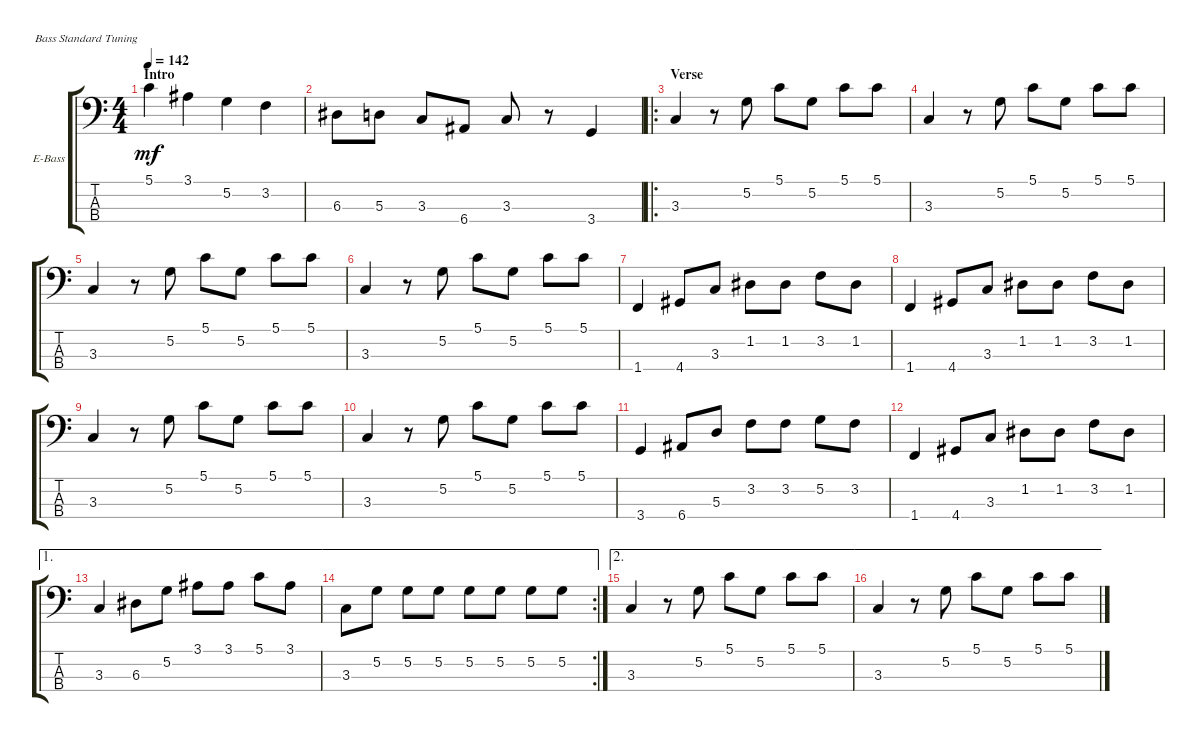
\defaultSystemsLayout 4
\bracketExtendMode groupsimilarinstruments
\firstSystemTrackNameOrientation horizontal
\otherSystemsTrackNameOrientation horizontal
\track ("Electric Bass" "E-Bass") {instrument electricbassfinger}
\staff {score tabs}
\tuning (G2 D2 A1 E1)
\ts (4 4)
\section ("" "Intro")
\tempo 142
\clef f4
\scale
0.49435
\ks c
5.1.4{dy mf instrument electricbassfinger} 3.1.4 5.2.4 3.2.4 |
\scale
0.50565 6.3.8 5.3.8 3.3.8 6.4.8 3.3.8 r.8 3.4.4 |
\ro
\section ("" "Verse")
\scale
0.519231 3.3.4 r.8 5.2.8 5.1.8 5.2.8 5.1.8 5.1.8 |
\scale
0.480769 3.3.4 r.8 5.2.8 5.1.8 5.2.8 5.1.8 5.1.8 |
\scale
0.5 3.3.4 r.8 5.2.8 5.1.8 5.2.8 5.1.8 5.1.8 |
\scale
0.5 3.3.4 r.8 5.2.8 5.1.8 5.2.8 5.1.8 5.1.8 |
\scale
0.5 1.4.4 4.4.8 3.3.8 1.2.8 1.2.8 3.2.8 1.2.8 |
\scale
0.5 1.4.4 4.4.8 3.3.8 1.2.8 1.2.8 3.2.8 1.2.8 |
\scale
0.5 3.3.4 r.8 5.2.8 5.1.8 5.2.8 5.1.8 5.1.8 |
\scale
0.5 3.3.4 r.8 5.2.8 5.1.8 5.2.8 5.1.8 5.1.8 |
\scale
0.5 3.4.4 6.4.8 5.3.8 3.2.8 3.2.8 5.2.8 3.2.8 |
\scale
0.5 1.4.4 4.4.8 3.3.8 1.2.8 1.2.8 3.2.8 1.2.8 |
\ae 1
\scale
0.476923 3.3.4 6.3.8 5.2.8 3.1.8 3.1.8 5.1.8 3.1.8 |
\ae 1
\rc 2
\scale
0.523077 3.3.8 5.2.8 5.2.8 5.2.8 5.2.8 5.2.8 5.2.8 5.2.8 |
\ae 2
\scale
0.5 3.3.4 r.8 5.2.8 5.1.8 5.2.8 5.1.8 5.1.8 |
\ae 2
3.3.4 r.8 5.2.8 5.1.8 5.2.8 5.1.8 5.1.8
